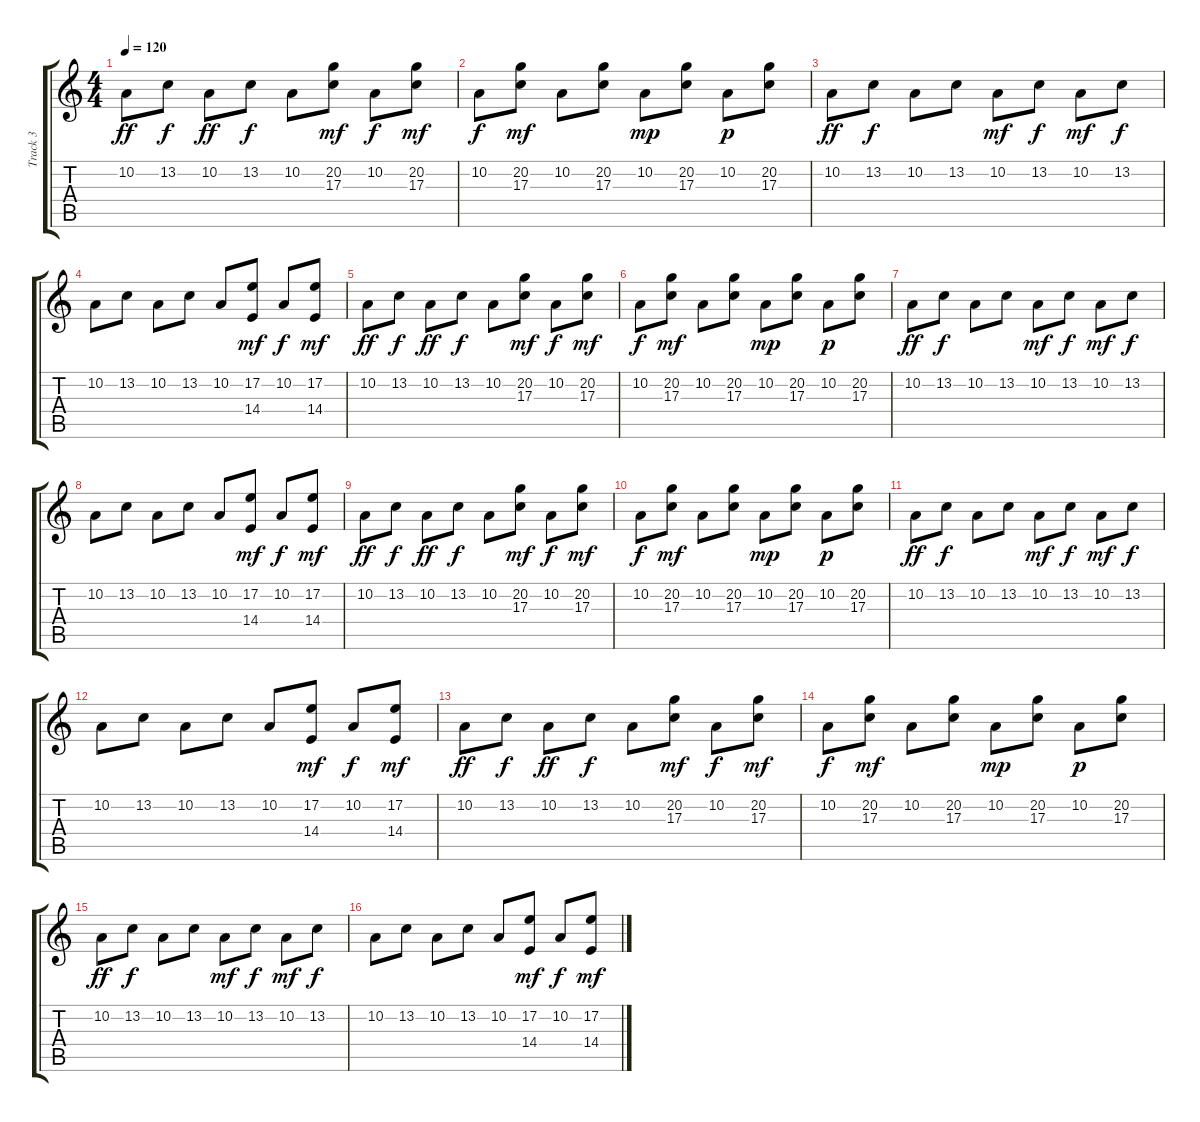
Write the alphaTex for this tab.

\track ("Track 3" "Track 3") {instrument acousticgrandpiano}
\staff {score tabs}
\tuning (E4 B3 G3 D3 A2 E2) {hide}
\ts (4 4)
\tempo 120
\clef g2
\ks c
10.2.8{dy ff} 13.2.8{dy f} 10.2.8{dy ff} 13.2.8{dy f} 10.2.8 (20.2 17.3).8{dy mf} 10.2.8{dy f} (20.2 17.3).8{dy mf} |
10.2.8{dy f} (20.2 17.3).8{dy mf} 10.2.8 (20.2 17.3).8 10.2.8{dy mp} (20.2 17.3).8 10.2.8{dy p} (20.2 17.3).8 |
10.2.8{dy ff} 13.2.8{dy f} 10.2.8 13.2.8 10.2.8{dy mf} 13.2.8{dy f} 10.2.8{dy mf} 13.2.8{dy f} |
10.2.8 13.2.8 10.2.8 13.2.8 10.2.8 (17.2 14.4).8{dy mf} 10.2.8{dy f} (17.2 14.4).8{dy mf} |
10.2.8{dy ff} 13.2.8{dy f} 10.2.8{dy ff} 13.2.8{dy f} 10.2.8 (20.2 17.3).8{dy mf} 10.2.8{dy f} (20.2 17.3).8{dy mf} |
10.2.8{dy f} (20.2 17.3).8{dy mf} 10.2.8 (20.2 17.3).8 10.2.8{dy mp} (20.2 17.3).8 10.2.8{dy p} (20.2 17.3).8 |
10.2.8{dy ff} 13.2.8{dy f} 10.2.8 13.2.8 10.2.8{dy mf} 13.2.8{dy f} 10.2.8{dy mf} 13.2.8{dy f} |
10.2.8 13.2.8 10.2.8 13.2.8 10.2.8 (17.2 14.4).8{dy mf} 10.2.8{dy f} (17.2 14.4).8{dy mf} |
10.2.8{dy ff} 13.2.8{dy f} 10.2.8{dy ff} 13.2.8{dy f} 10.2.8 (20.2 17.3).8{dy mf} 10.2.8{dy f} (20.2 17.3).8{dy mf} |
10.2.8{dy f} (20.2 17.3).8{dy mf} 10.2.8 (20.2 17.3).8 10.2.8{dy mp} (20.2 17.3).8 10.2.8{dy p} (20.2 17.3).8 |
10.2.8{dy ff} 13.2.8{dy f} 10.2.8 13.2.8 10.2.8{dy mf} 13.2.8{dy f} 10.2.8{dy mf} 13.2.8{dy f} |
10.2.8 13.2.8 10.2.8 13.2.8 10.2.8 (17.2 14.4).8{dy mf} 10.2.8{dy f} (17.2 14.4).8{dy mf} |
10.2.8{dy ff} 13.2.8{dy f} 10.2.8{dy ff} 13.2.8{dy f} 10.2.8 (20.2 17.3).8{dy mf} 10.2.8{dy f} (20.2 17.3).8{dy mf} |
10.2.8{dy f} (20.2 17.3).8{dy mf} 10.2.8 (20.2 17.3).8 10.2.8{dy mp} (20.2 17.3).8 10.2.8{dy p} (20.2 17.3).8 |
10.2.8{dy ff} 13.2.8{dy f} 10.2.8 13.2.8 10.2.8{dy mf} 13.2.8{dy f} 10.2.8{dy mf} 13.2.8{dy f} |
10.2.8 13.2.8 10.2.8 13.2.8 10.2.8 (17.2 14.4).8{dy mf} 10.2.8{dy f} (17.2 14.4).8{dy mf}
